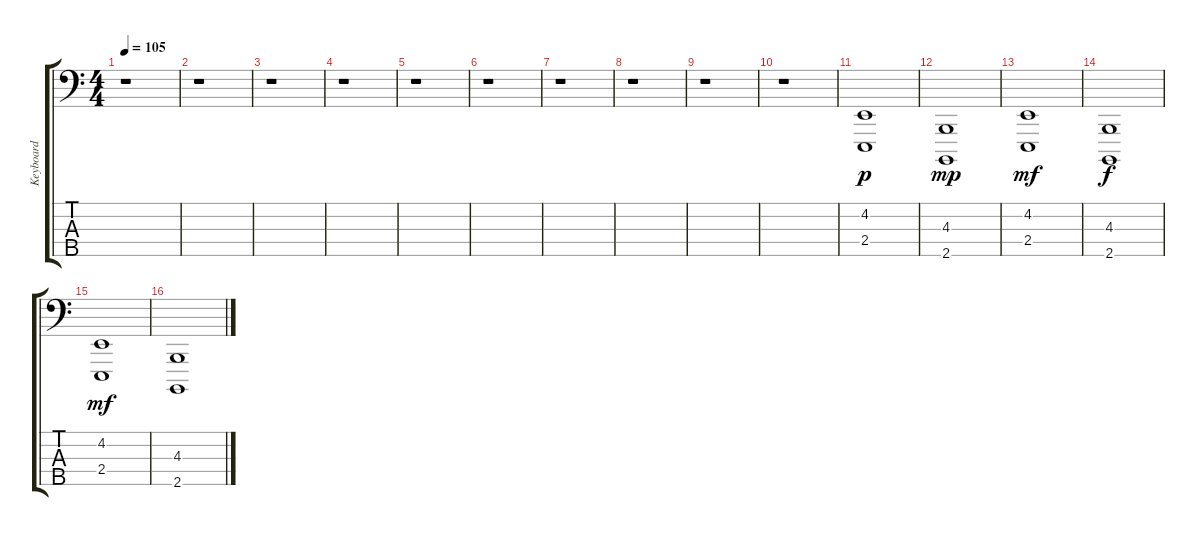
\track ("Keyboard" "Keyboard") {instrument pad3polysynth}
\staff {score tabs}
\tuning (F2 C2 G1 D1 A0) {hide}
\ts (4 4)
\tempo 105
\clef f4
\ks c
r.1{dy f} |
r.1 |
r.1 |
r.1 |
r.1 |
r.1 |
r.1 |
r.1 |
r.1 |
r.1 |
(4.2 2.4).1{dy p volume 14 instrument pad4choir} |
(4.3 2.5).1{dy mp} |
(4.2 2.4).1{dy mf} |
(4.3 2.5).1{dy f} |
(4.2 2.4).1{dy mf} |
(4.3 2.5).1
